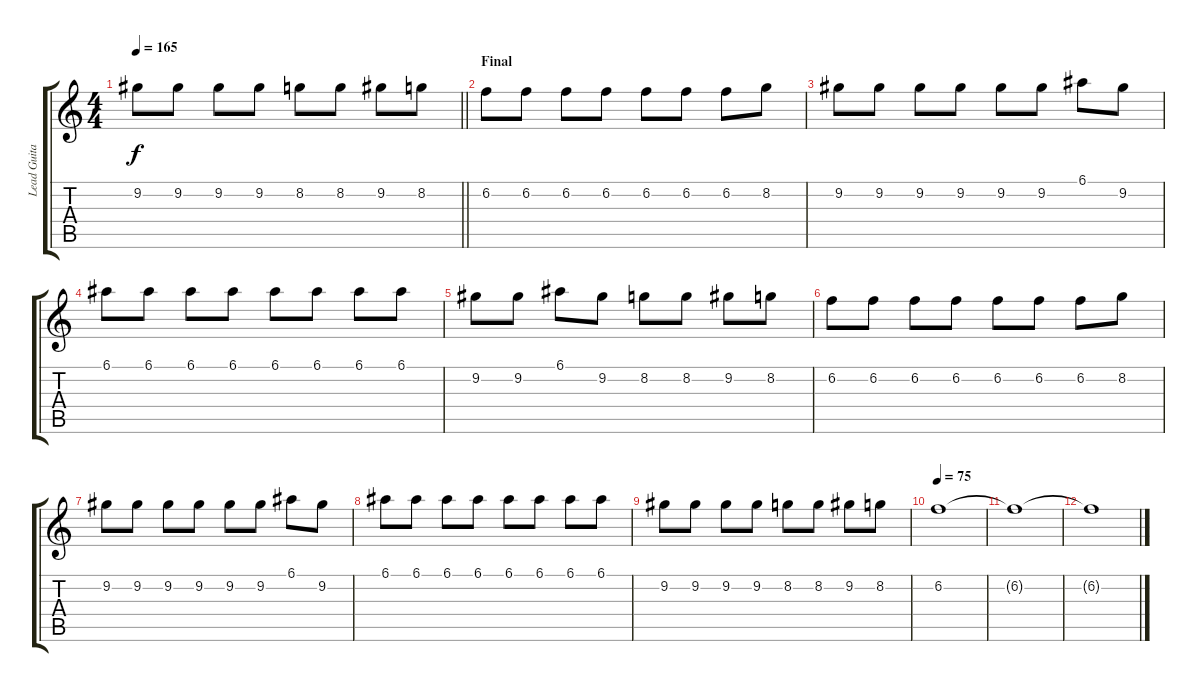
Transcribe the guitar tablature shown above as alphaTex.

\track ("Lead Guitar" "Lead Guita") {instrument overdrivenguitar}
\staff {score tabs}
\tuning (E4 B3 G3 D3 A2 E2) {hide}
\ts (4 4)
\tempo 165
\clef g2
\barLineRight lightlight
\ks c
9.2.8{dy f} 9.2.8 9.2.8 9.2.8 8.2.8 8.2.8 9.2.8 8.2.8 |
\section ("" "Final")
6.2.8{volume 16} 6.2.8 6.2.8 6.2.8 6.2.8 6.2.8 6.2.8 8.2.8 |
9.2.8 9.2.8 9.2.8 9.2.8 9.2.8 9.2.8 6.1.8 9.2.8 |
6.1.8 6.1.8 6.1.8 6.1.8 6.1.8 6.1.8 6.1.8 6.1.8 |
9.2.8 9.2.8 6.1.8 9.2.8 8.2.8 8.2.8 9.2.8 8.2.8 |
6.2.8 6.2.8 6.2.8 6.2.8 6.2.8 6.2.8 6.2.8 8.2.8 |
9.2.8 9.2.8 9.2.8 9.2.8 9.2.8 9.2.8 6.1.8 9.2.8 |
6.1.8 6.1.8 6.1.8 6.1.8 6.1.8 6.1.8 6.1.8 6.1.8 |
9.2.8 9.2.8 9.2.8 9.2.8 8.2.8 8.2.8 9.2.8 8.2.8 |
\tempo 75
6.2.1{volume 16} |
6.2{t}.1 |
6.2{t}.1
